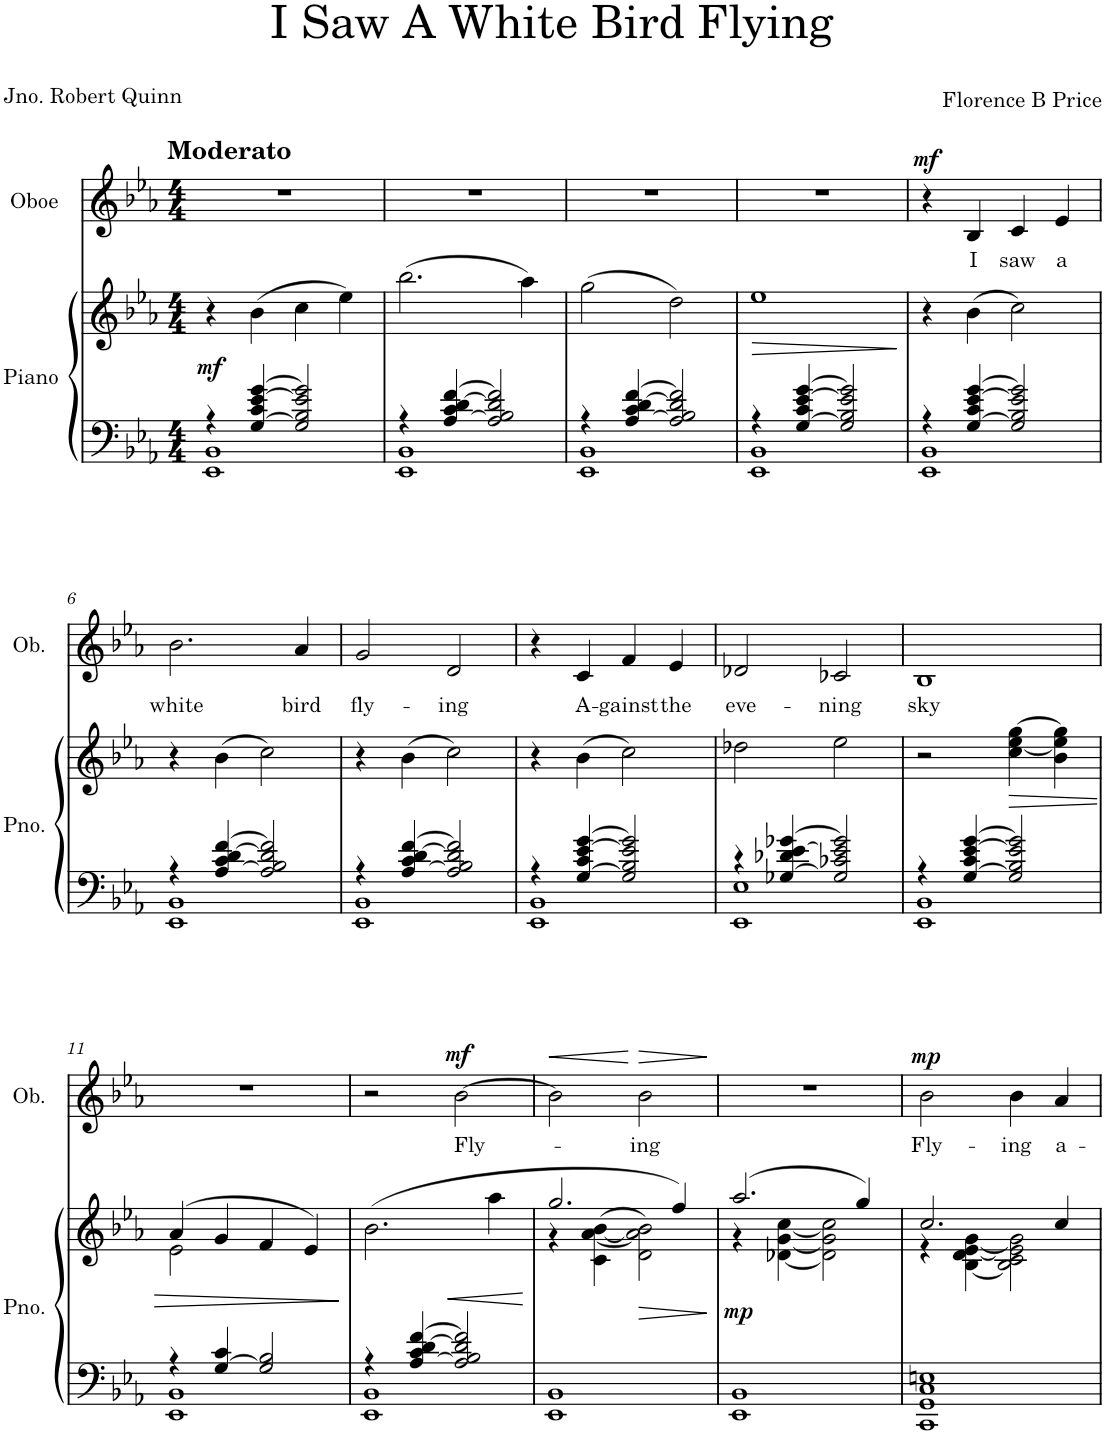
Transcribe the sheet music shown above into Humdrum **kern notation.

**kern	**kern	**dynam	**kern	**text	**dynam
*part2	*part2	*part2	*part1	*part1	*part1
*staff3	*staff2	*staff2/3	*staff1	*staff1	*staff1
*I"Piano	*	*	*I"Oboe	*	*
*I'Pno.	*	*	*I'Ob.	*	*
*clefF4	*clefG2	*	*clefG2	*	*
*k[b-e-a-]	*k[b-e-a-]	*	*k[b-e-a-]	*	*
*M4/4	*M4/4	*	*M4/4	*	*
=1	=1	=1	=1	=1	=1
*^	*	*	*	*	*
!	!	!	!	!LO:TX:a:B:t=Moderato	!	!
!	!	!	!LO:DY:b	!	!	!
4r	1EE- 1BB-	4r	mf	1r	.	.
[4G/ 4c/ [4e-/ [4g/	.	(4b-\	.	.	.	.
2G/] 2B-/ 2e-/] 2g/]	.	4cc\	.	.	.	.
.	.	4ee-\)	.	.	.	.
=2	=2	=2	=2	=2	=2	=2
4r	1EE- 1BB-	(2.bb-\	.	1r	.	.
[4A-/ 4c/ [4d/ [4f/	.	.	.	.	.	.
2A-/] 2B-/ 2d/] 2f/]	.	.	.	.	.	.
.	.	4aa-\)	.	.	.	.
=3	=3	=3	=3	=3	=3	=3
4r	1EE- 1BB-	(2gg\	.	1r	.	.
[4A-/ 4c/ [4d/ [4f/	.	.	.	.	.	.
2A-/] 2B-/ 2d/] 2f/]	.	2dd\)	.	.	.	.
=4	=4	=4	=4	=4	=4	=4
!	!	!	!LO:HP:b	!	!	!
4r	1EE- 1BB-	1ee-	>	1r	.	.
[4G/ 4c/ [4e-/ [4g/	.	.	.	.	.	.
2G/] 2B-/ 2e-/] 2g/]	.	.	.	.	.	.
*v	*v	*	*	*	*	*
.	.	]	.	.	.
=5	=5	=5	=5	=5	=5
*^	*	*	*	*	*
!	!	!	!	!	!	!LO:DY:a
4r	1EE- 1BB-	4r	.	4r	.	mf
!	!	!	!	!	!LO:LY:b	!
[4G/ 4c/ [4e-/ [4g/	.	(4b-\	.	4B-/	I	.
!	!	!	!	!	!LO:LY:b	!
2G/] 2B-/ 2e-/] 2g/]	.	2cc\)	.	4c/	saw	.
!	!	!	!	!	!LO:LY:b	!
.	.	.	.	4e-/	a	.
!!LO:LB:g=z
=6	=6	=6	=6	=6	=6	=6
!	!	!	!	!	!LO:LY:b	!
4r	1EE- 1BB-	4r	.	2.b-\	white	.
[4A-/ 4c/ [4d/ [4f/	.	(4b-\	.	.	.	.
2A-/] 2B-/ 2d/] 2f/]	.	2cc\)	.	.	.	.
!	!	!	!	!	!LO:LY:b	!
.	.	.	.	4a-/	bird	.
=7	=7	=7	=7	=7	=7	=7
!	!	!	!	!	!LO:LY:b	!
4r	1EE- 1BB-	4r	.	2g/	fly-	.
[4A-/ 4c/ [4d/ [4f/	.	(4b-\	.	.	.	.
!	!	!	!	!	!LO:LY:b	!
2A-/] 2B-/ 2d/] 2f/]	.	2cc\)	.	2d/	-ing	.
=8	=8	=8	=8	=8	=8	=8
4r	1EE- 1BB-	4r	.	4r	.	.
!	!	!	!	!	!LO:LY:b	!
[4G/ 4c/ [4e-/ [4g/	.	(4b-\	.	4c/	A-	.
!	!	!	!	!	!LO:LY:b	!
2G/] 2B-/ 2e-/] 2g/]	.	2cc\)	.	4f/	-gainst	.
!	!	!	!	!	!LO:LY:b	!
.	.	.	.	4e-/	the	.
=9	=9	=9	=9	=9	=9	=9
!	!	!	!	!	!LO:LY:b	!
4r	1EE- 1E-	2dd-X\	.	2d-X/	eve-	.
[4G-X/ 4d-X/ [4e-/ [4g-X/	.	.	.	.	.	.
!	!	!	!	!	!LO:LY:b	!
2G-/] 2c-X/ 2e-/] 2g-/]	.	2ee-\	.	2c-X/	-ning	.
=10	=10	=10	=10	=10	=10	=10
!	!	!	!	!	!LO:LY:b	!
4r	1EE- 1BB-	2r	.	1B-	sky	.
[4G/ 4c/ [4e-/ [4g/	.	.	.	.	.	.
!	!	!	!LO:HP:b	!	!	!
2G/] 2B-/ 2e-/] 2g/]	.	4cc\ [4ee-\ [4gg\	>	.	.	.
.	.	4b-\ 4ee-\] 4gg\]	.	.	.	.
!!LO:LB:g=z
=11	=11	=11	=11	=11	=11	=11
*	*	*^	*	*	*	*
4r	1EE- 1BB-	(4a-/	2e-\	.	1r	.	.
[4G/ 4c/	.	4g/	.	.	.	.	.
2G/] 2B-/	.	4f/	2ryy	.	.	.	.
.	.	4e-/)	.	.	.	.	.
*v	*v	*	*	*	*	*	*
*	*v	*v	*	*	*	*
.	.	]	.	.	.
=12	=12	=12	=12	=12	=12
*^	*	*	*	*	*
4r	1EE- 1BB-	(2.b-\	.	2r	.	.
[4A-/ 4c/ [4d/ [4f/	.	.	.	.	.	.
!	!	!	!	!	!LO:LY:b	!LO:DY:a
2A-/] 2B-/ 2d/] 2f/]	.	.	.	[2b-\	Fly-	mf
!	!	!	!LO:HP:b	!	!	!
.	.	4aa-\	<	.	.	.
*v	*v	*	*	*	*	*
.	.	[	.	.	.
=13	=13	=13	=13	=13	=13
*	*^	*	*	*	*
!	!	!	!	!	!	!LO:HP:b
1EE- 1BB-	2.gg/	4r	.	2b-\]	.	<
.	.	(>4c\ [4a-\ [4b-\	.	.	.	.
!	!	!	!	!	!LO:LY:b	!LO:HP:n=1:b
.	.	2d\ 2a-\] 2b-\])	.	2b-\	-ing	[ >
.	4ff/)	.	.	.	.	.
*	*v	*v	*	*	*	*
.	.	.	.	.	]
=14	=14	=14	=14	=14	=14
*	*^	*	*	*	*
!	!	!	!LO:DY:b	!	!	!
1EE- 1BB-	(2.aa-/	4r	mp	1r	.	.
.	.	[4d-X\ [4g\ [4cc\	.	.	.	.
.	.	2d-\] 2g\] 2cc\]	.	.	.	.
.	4gg/)	.	.	.	.	.
=15	=15	=15	=15	=15	=15	=15
!	!	!	!	!	!LO:LY:b	!LO:DY:a
1CC 1GG 1C 1En	2.cc/	4r	.	2b-\	Fly-	mp
.	.	[4B-\ 4d\ [4e-\ [4g\	.	.	.	.
!	!	!	!	!	!LO:LY:b	!
.	.	2B-\] 2c\ 2e-\] 2g\]	.	4b-\	-ing	.
!	!	!	!	!	!LO:LY:b	!
.	4cc/	.	.	4a-/	a-	.
*	*v	*v	*	*	*	*
=	=	=	=	=	=
*-	*-	*-	*-	*-	*-
